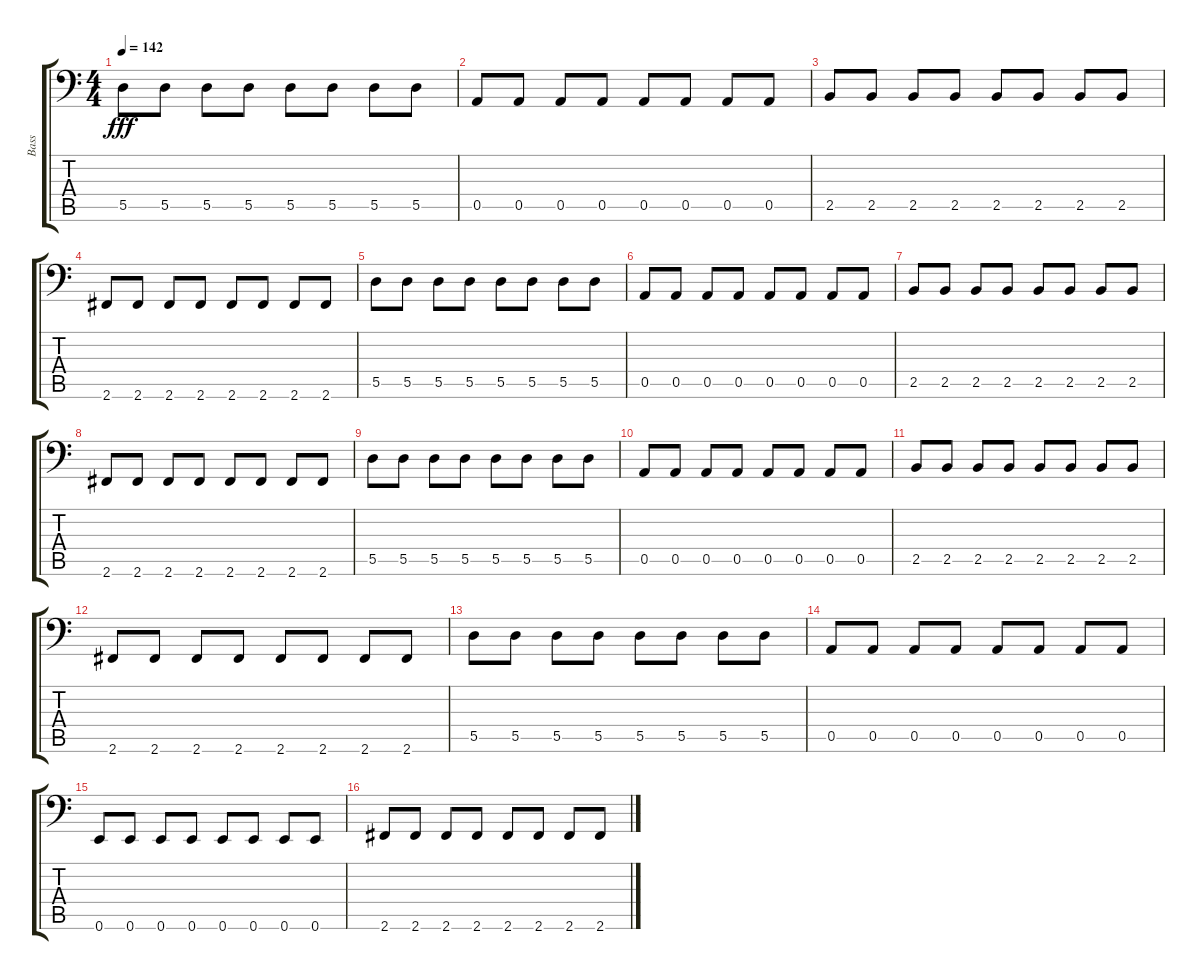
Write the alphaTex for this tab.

\track ("Bass" "Bass") {instrument electricbassfinger}
\staff {score tabs}
\tuning (E3 B2 G2 D2 A1 E1) {hide}
\ts (4 4)
\tempo 142
\clef f4
\ks c
5.5.8{dy fff} 5.5.8 5.5.8 5.5.8 5.5.8 5.5.8 5.5.8 5.5.8 |
0.5.8 0.5.8 0.5.8 0.5.8 0.5.8 0.5.8 0.5.8 0.5.8 |
2.5.8 2.5.8 2.5.8 2.5.8 2.5.8 2.5.8 2.5.8 2.5.8 |
2.6.8 2.6.8 2.6.8 2.6.8 2.6.8 2.6.8 2.6.8 2.6.8 |
5.5.8 5.5.8 5.5.8 5.5.8 5.5.8 5.5.8 5.5.8 5.5.8 |
0.5.8 0.5.8 0.5.8 0.5.8 0.5.8 0.5.8 0.5.8 0.5.8 |
2.5.8 2.5.8 2.5.8 2.5.8 2.5.8 2.5.8 2.5.8 2.5.8 |
2.6.8 2.6.8 2.6.8 2.6.8 2.6.8 2.6.8 2.6.8 2.6.8 |
5.5.8 5.5.8 5.5.8 5.5.8 5.5.8 5.5.8 5.5.8 5.5.8 |
0.5.8 0.5.8 0.5.8 0.5.8 0.5.8 0.5.8 0.5.8 0.5.8 |
2.5.8 2.5.8 2.5.8 2.5.8 2.5.8 2.5.8 2.5.8 2.5.8 |
2.6.8 2.6.8 2.6.8 2.6.8 2.6.8 2.6.8 2.6.8 2.6.8 |
5.5.8 5.5.8 5.5.8 5.5.8 5.5.8 5.5.8 5.5.8 5.5.8 |
0.5.8 0.5.8 0.5.8 0.5.8 0.5.8 0.5.8 0.5.8 0.5.8 |
0.6.8 0.6.8 0.6.8 0.6.8 0.6.8 0.6.8 0.6.8 0.6.8 |
2.6.8 2.6.8 2.6.8 2.6.8 2.6.8 2.6.8 2.6.8 2.6.8
